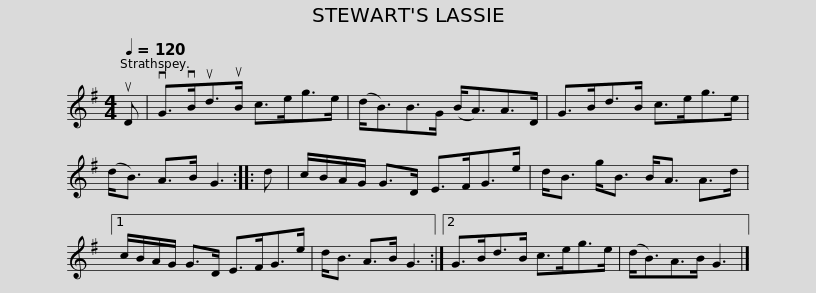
X:1
L:1/8
Q:1/4=120
M:4/4
I:linebreak $
K:G
V:1 treble
V:1
 uD | vG>vBud>uB c>eg>e | (d<B)B>G (B<A)A>D | G>Bd>B c>eg>e | (d<B) A>B G3 :: %5
 d |$ c/B/A/G/ G>D E>FG>e | d<B g<B B<A A>d |1 c/B/A/G/ G>D E>FG>e | d<B A>B G3 :|2$ %10
 G>Bd>B c>eg>e | (d<B)A>B G3 |] %12
